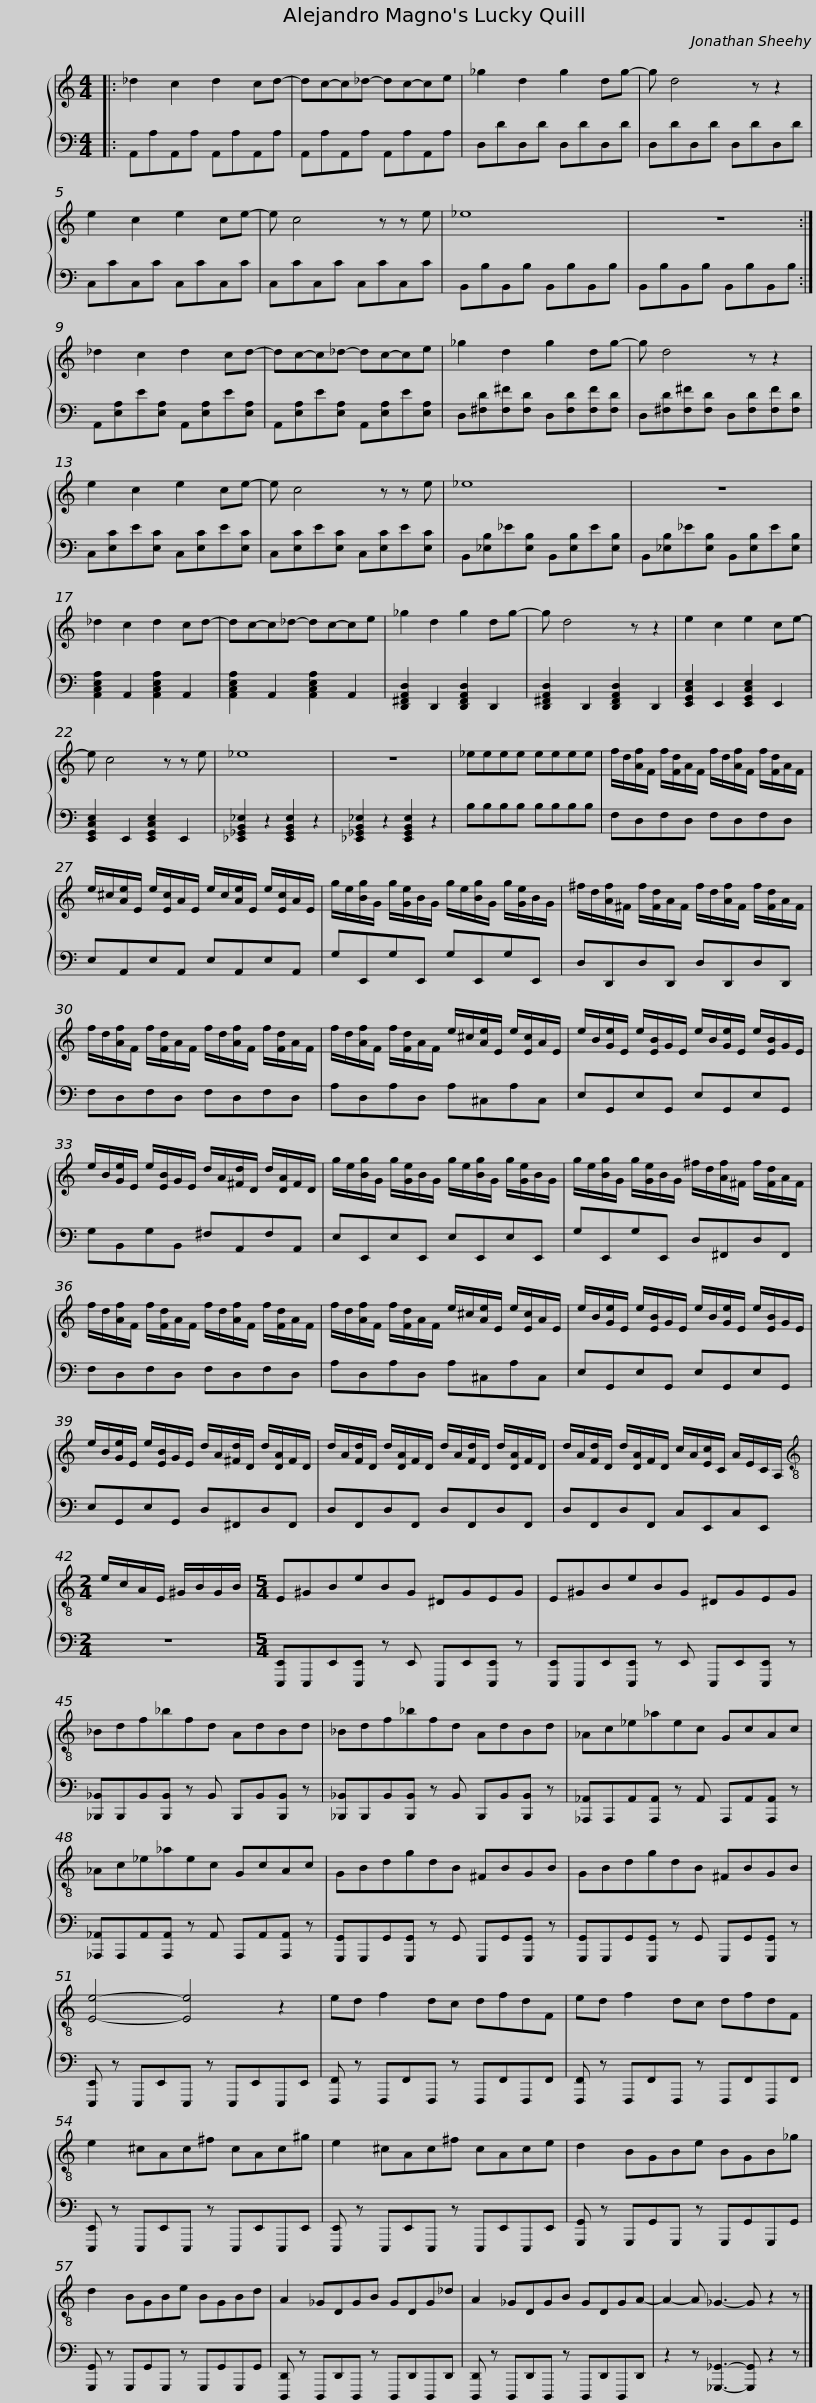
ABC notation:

X:1
%%score { 1 | 2 }
L:1/8
M:4/4
I:linebreak $
K:C
V:1 treble
V:2 bass
V:1
|: _d2 c2 d2 cd- | dc-c_d- dc-ce | _g2 d2 g2 dg- | g d4 z z2 | e2 c2 e2 ce- |$ %5
 e c4 z z e | _e8 | z8 :| _d2 c2 d2 cd- | dc-c_d- dc-ce |$ %10
 _g2 d2 g2 dg- | g d4 z z2 | e2 c2 e2 ce- | e c4 z z e |$ _e8 | %15
 z8 | _d2 c2 d2 cd- | dc-c_d- dc-ce | _g2 d2 g2 dg- |$ g d4 z z2 | %20
 e2 c2 e2 ce- | e c4 z z e | _e8 | z8 | _eeee eeee |$ %25
 f/d/[Af]/F/ f/[Fd]/A/F/ f/d/[Af]/F/ f/[Fd]/A/F/ | e/^c/[Ae]/E/ e/[Ec]/A/E/ e/c/[Ae]/E/ e/[Ec]/A/E/ | g/e/[Bg]/G/ g/[Ge]/B/G/ g/e/[Bg]/G/ g/[Ge]/B/G/ |$ ^f/d/[Af]/^F/ f/[Fd]/A/F/ f/d/[Af]/F/ f/[Fd]/A/F/ | f/d/[Af]/F/ f/[Fd]/A/F/ f/d/[Af]/F/ f/[Fd]/A/F/ | %30
 f/d/[Af]/F/ f/[Fd]/A/F/ e/^c/[Ae]/E/ e/[Ec]/A/E/ |$ e/B/[Ge]/E/ e/[EB]/G/E/ e/B/[Ge]/E/ e/[EB]/G/E/ | e/B/[Ge]/E/ e/[EB]/G/E/ d/A/[^Fd]/D/ d/[DA]/F/D/ | g/e/[Bg]/G/ g/[Ge]/B/G/ g/e/[Bg]/G/ g/[Ge]/B/G/ |$ g/e/[Bg]/G/ g/[Ge]/B/G/ ^f/d/[Af]/^F/ f/[Fd]/A/F/ | %35
 f/d/[Af]/F/ f/[Fd]/A/F/ f/d/[Af]/F/ f/[Fd]/A/F/ | f/d/[Af]/F/ f/[Fd]/A/F/ e/^c/[Ae]/E/ e/[Ec]/A/E/ |$ e/B/[Ge]/E/ e/[EB]/G/E/ e/B/[Ge]/E/ e/[EB]/G/E/ | e/B/[Ge]/E/ e/[EB]/G/E/ d/A/[^Fd]/D/ d/[DA]/F/D/ | d/A/[Fd]/D/ d/[DA]/F/D/ d/A/[Fd]/D/ d/[DA]/F/D/ |$ %40
 d/A/[Fd]/D/ d/[DA]/F/D/ c/A/[Ec]/C/ A/E/C/A,/ |[M:2/4][K:treble-8] e/c/A/E/ ^G/B/G/B/ |[M:5/4] E^GBeBG ^DGEG |$ E^GBeBG ^DGEG | _Bdf_bfd AdBd | %45
 _Bdf_bfd AdBd |$ _Ac_e_aec GcAc | _Ac_e_aec GcAc | GBdgdB ^FBGB |$ GBdgdB ^FBGB | %50
 [Ee]4- [Ee]4 z2 | ed f2 dc dfdF | ed f2 dc dfdF |$ e2 ^cAc^f cAc^g | e2 ^cAc^f cAce | %55
 d2 BGBe BGB_g |$ d2 BGBe BGBd | A2 _GDGB GDG_d | A2 _GDGB GDGA- | A2- A _G3- G z2 z |] %60
V:2
|: A,,A,A,,A, A,,A,A,,A, | A,,A,A,,A, A,,A,A,,A, | D,DD,D D,DD,D | D,DD,D D,DD,D | C,CC,C C,CC,C |$ %5
 C,CC,C C,CC,C | B,,B,B,,B, B,,B,B,,B, | B,,B,B,,B, B,,B,B,,B, :| A,,[E,A,]E[E,A,] A,,[E,A,]E[E,A,] | A,,[E,A,]E[E,A,] A,,[E,A,]E[E,A,] |$ %10
 D,[^F,D][F,^F][F,D] D,[F,D][F,F][F,D] | D,[^F,D][F,^F][F,D] D,[F,D][F,F][F,D] | C,[E,C]E[E,C] C,[E,C]E[E,C] | C,[E,C]E[E,C] C,[E,C]E[E,C] |$ B,,[_E,B,]_E[E,B,] B,,[E,B,]E[E,B,] | %15
 B,,[_E,B,]_E[E,B,] B,,[E,B,]E[E,B,] | [A,,C,E,A,]2 A,,2 [A,,C,E,A,]2 A,,2 | [A,,C,E,A,]2 A,,2 [A,,C,E,A,]2 A,,2 | [D,,^F,,A,,D,]2 D,,2 [D,,F,,A,,D,]2 D,,2 |$ [D,,^F,,A,,D,]2 D,,2 [D,,F,,A,,D,]2 D,,2 | %20
 [E,,G,,C,E,]2 E,,2 [E,,G,,C,E,]2 E,,2 | [E,,G,,C,E,]2 E,,2 [E,,G,,C,E,]2 E,,2 | [_E,,_G,,B,,_E,]2 z2 [E,,G,,B,,E,]2 z2 | [_E,,_G,,B,,_E,]2 z2 [E,,G,,B,,E,]2 z2 | B,B,B,B, B,B,B,B, |$ %25
 F,D,F,D, F,D,F,D, | E,A,,E,A,, E,A,,E,A,, | G,E,,G,E,, G,E,,G,E,, |$ D,D,,D,D,, D,D,,D,D,, | F,D,F,D, F,D,F,D, | %30
 A,D,A,D, A,^C,A,C, |$ E,G,,E,G,, E,G,,E,G,, | G,B,,G,B,, ^F,A,,F,A,, | E,E,,E,E,, E,E,,E,E,, |$ G,E,,G,E,, D,^F,,D,F,, | %35
 F,D,F,D, F,D,F,D, | A,D,A,D, A,^C,A,C, |$ E,G,,E,G,, E,G,,E,G,, | E,G,,E,G,, D,^F,,D,F,, | D,F,,D,F,, D,F,,D,F,, |$ %40
 D,F,,D,F,, C,E,,C,E,, |[M:2/4] z4 |[M:5/4] [E,,,E,,]E,,,E,,[E,,,E,,] z E,, E,,,E,,[E,,,E,,] z |$ [E,,,E,,]E,,,E,,[E,,,E,,] z E,, E,,,E,,[E,,,E,,] z | [_B,,,_B,,]B,,,B,,[B,,,B,,] z B,, B,,,B,,[B,,,B,,] z | %45
 [_B,,,_B,,]B,,,B,,[B,,,B,,] z B,, B,,,B,,[B,,,B,,] z |$ [_A,,,_A,,]A,,,A,,[A,,,A,,] z A,, A,,,A,,[A,,,A,,] z | [_A,,,_A,,]A,,,A,,[A,,,A,,] z A,, A,,,A,,[A,,,A,,] z | [G,,,G,,]G,,,G,,[G,,,G,,] z G,, G,,,G,,[G,,,G,,] z |$ [G,,,G,,]G,,,G,,[G,,,G,,] z G,, G,,,G,,[G,,,G,,] z | %50
 [E,,,E,,] z E,,,E,,E,,, z E,,,E,,E,,,E,, | [F,,,F,,] z F,,,F,,F,,, z F,,,F,,F,,,F,, | [F,,,F,,] z F,,,F,,F,,, z F,,,F,,F,,,F,, |$ [E,,,E,,] z E,,,E,,E,,, z E,,,E,,E,,,E,, | [E,,,E,,] z E,,,E,,E,,, z E,,,E,,E,,,E,, | %55
 [G,,,G,,] z G,,,G,,G,,, z G,,,G,,G,,,G,, |$ [G,,,G,,] z G,,,G,,G,,, z G,,,G,,G,,,G,, | [D,,,D,,] z D,,,D,,D,,, z D,,,D,,D,,,D,, | [D,,,D,,] z D,,,D,,D,,, z D,,,D,,D,,,D,, | z2 z [_G,,,_G,,]3- [G,,,G,,] z2 z |] %60
